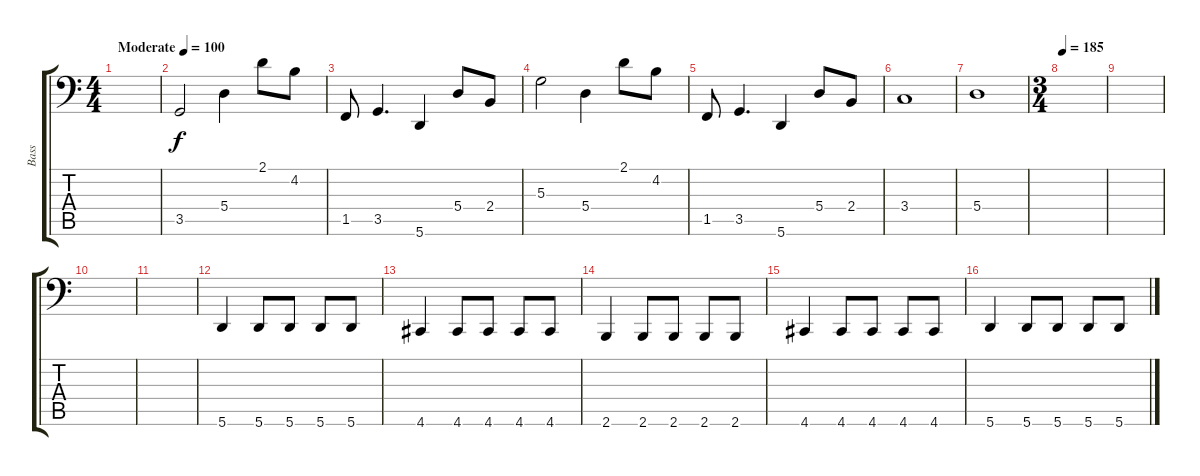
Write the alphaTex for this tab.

\track ("Bass" "Bass") {instrument electricbasspick}
\staff {score tabs}
\tuning (C3 G2 D2 A1 E1 A0) {hide}
\ts (4 4)
\tempo (100 "Moderate")
\clef f4
\ks c
|
3.5.2 5.4.4 2.1.8 4.2.8 |
1.5.8 3.5.4{d} 5.6.4 5.4.8 2.4.8 |
5.3.2 5.4.4 2.1.8 4.2.8 |
1.5.8 3.5.4{d} 5.6.4 5.4.8 2.4.8 |
3.4.1 |
5.4.1 |
\ts (3 4)
\tempo 185
|
|
|
|
5.6.4 5.6.8 5.6.8 5.6.8 5.6.8 |
4.6.4 4.6.8 4.6.8 4.6.8 4.6.8 |
2.6.4 2.6.8 2.6.8 2.6.8 2.6.8 |
4.6.4 4.6.8 4.6.8 4.6.8 4.6.8 |
5.6.4 5.6.8 5.6.8 5.6.8 5.6.8
